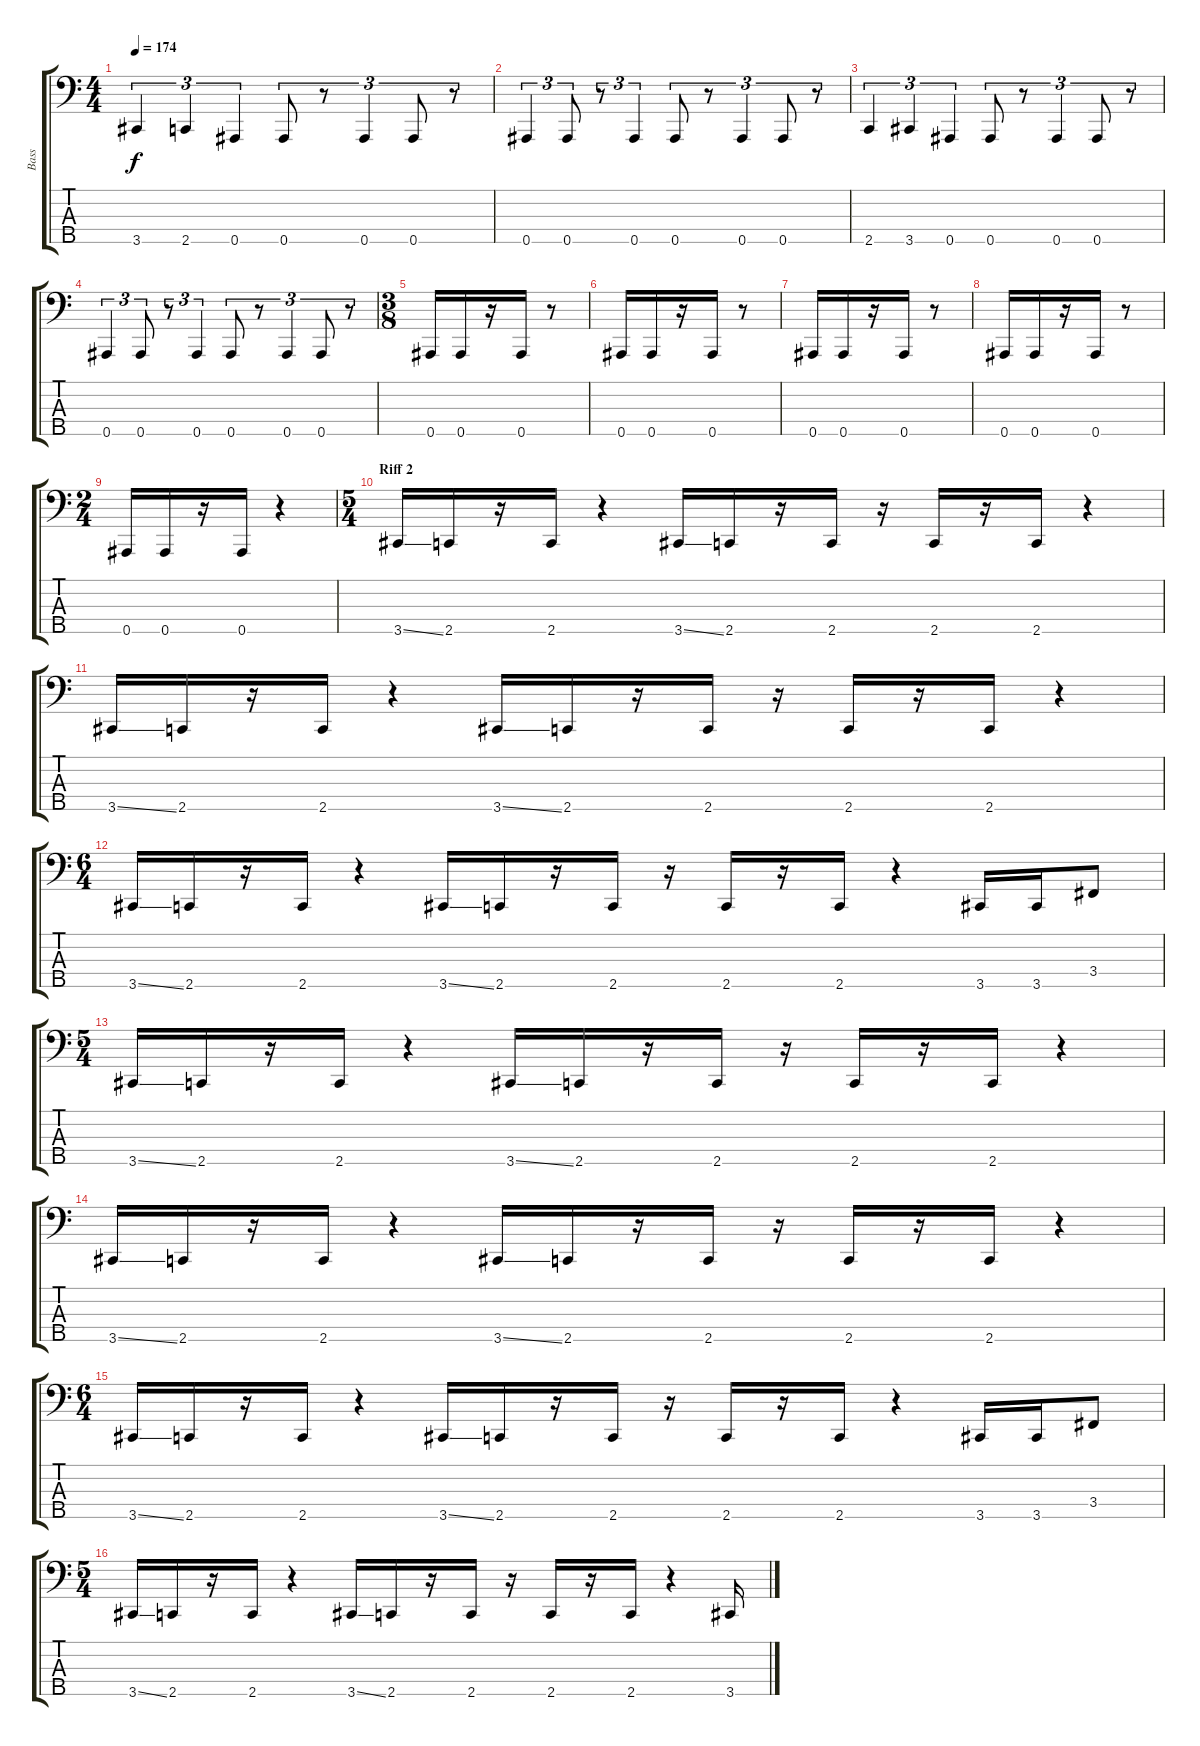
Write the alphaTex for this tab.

\track ("Bass" "Bass") {instrument electricbassfinger}
\staff {score tabs}
\tuning (Gb2 Db2 Ab1 Eb1 Bb0) {hide}
\ts (4 4)
\tempo 174
\clef f4
\ks c
3.5.4{tu (3 2) dy f} 2.5.4{tu (3 2)} 0.5.4{tu (3 2)} 0.5.8{tu (3 2)} r.8{tu (3 2)} 0.5.4{tu (3 2)} 0.5.8{tu (3 2)} r.8{tu (3 2)} |
0.5.4{tu (3 2)} 0.5.8{tu (3 2)} r.8{tu (3 2)} 0.5.4{tu (3 2)} 0.5.8{tu (3 2)} r.8{tu (3 2)} 0.5.4{tu (3 2)} 0.5.8{tu (3 2)} r.8{tu (3 2)} |
2.5.4{tu (3 2)} 3.5.4{tu (3 2)} 0.5.4{tu (3 2)} 0.5.8{tu (3 2)} r.8{tu (3 2)} 0.5.4{tu (3 2)} 0.5.8{tu (3 2)} r.8{tu (3 2)} |
0.5.4{tu (3 2)} 0.5.8{tu (3 2)} r.8{tu (3 2)} 0.5.4{tu (3 2)} 0.5.8{tu (3 2)} r.8{tu (3 2)} 0.5.4{tu (3 2)} 0.5.8{tu (3 2)} r.8{tu (3 2)} |
\ts (3 8)
0.5.16 0.5.16 r.16 0.5.16 r.8 |
0.5.16 0.5.16 r.16 0.5.16 r.8 |
0.5.16 0.5.16 r.16 0.5.16 r.8 |
0.5.16 0.5.16 r.16 0.5.16 r.8 |
\ts (2 4)
0.5.16 0.5.16 r.16 0.5.16 r.4 |
\ts (5 4)
\section ("" "Riff 2")
3.5{ss}.16 2.5.16 r.16 2.5.16 r.4 3.5{ss}.16 2.5.16 r.16 2.5.16 r.16 2.5.16 r.16 2.5.16 r.4 |
3.5{ss}.16 2.5.16 r.16 2.5.16 r.4 3.5{ss}.16 2.5.16 r.16 2.5.16 r.16 2.5.16 r.16 2.5.16 r.4 |
\ts (6 4)
3.5{ss}.16 2.5.16 r.16 2.5.16 r.4 3.5{ss}.16 2.5.16 r.16 2.5.16 r.16 2.5.16 r.16 2.5.16 r.4 3.5.16 3.5.16 3.4.8 |
\ts (5 4)
3.5{ss}.16 2.5.16 r.16 2.5.16 r.4 3.5{ss}.16 2.5.16 r.16 2.5.16 r.16 2.5.16 r.16 2.5.16 r.4 |
3.5{ss}.16 2.5.16 r.16 2.5.16 r.4 3.5{ss}.16 2.5.16 r.16 2.5.16 r.16 2.5.16 r.16 2.5.16 r.4 |
\ts (6 4)
3.5{ss}.16 2.5.16 r.16 2.5.16 r.4 3.5{ss}.16 2.5.16 r.16 2.5.16 r.16 2.5.16 r.16 2.5.16 r.4 3.5.16 3.5.16 3.4.8 |
\ts (5 4)
3.5{ss}.16 2.5.16 r.16 2.5.16 r.4 3.5{ss}.16 2.5.16 r.16 2.5.16 r.16 2.5.16 r.16 2.5.16 r.4 3.5{ss}.16
